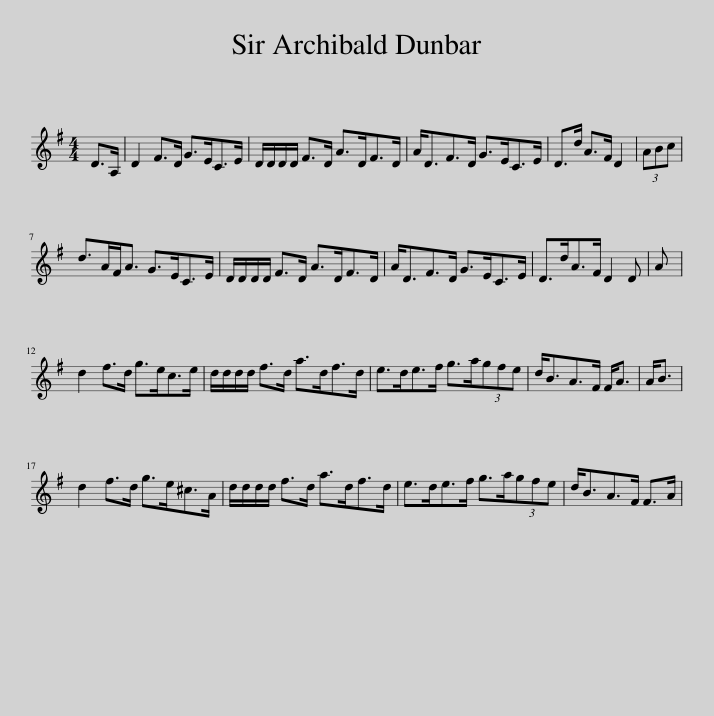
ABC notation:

X:1
L:1/8
M:4/4
I:linebreak $
K:G
V:1 treble
V:1
 D>A, | D2 F>D G>EC>E | D/D/D/D/ F>D A>DF>D | A<DF>D G>EC>E | D>d A>F D2 | %5
 (3ABc |$ d>AF<A G>EC>E | D/D/D/D/ F>D A>DF>D | A<DF>D G>EC>E | D>dA>F D2 D | %10
 A |$ d2 f>d g>ec>e | d/d/d/d/ f>d a>df>d | e>de>f g>a(3gfe | d<BA>F F<A | %15
 A<B |$ d2 f>d g>e^c>A | d/d/d/d/ f>d a>df>d | e>de>f g>a(3gfe | d<BA>F F>A | %20
